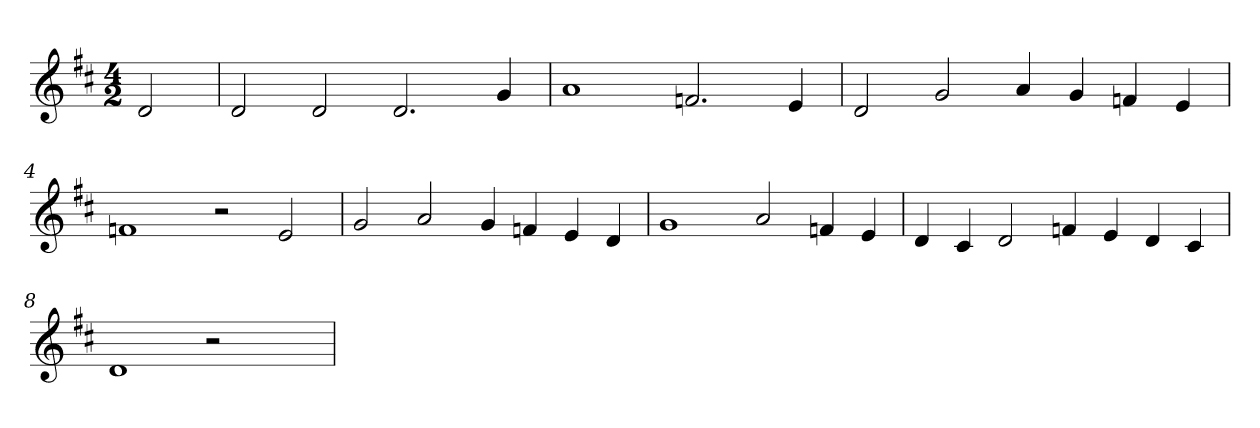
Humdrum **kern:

**kern
*part1
*staff1
*clefG2
*k[f#c#]
*D:
*M4/2
=
2d
=1
2d
2d
2.d
4g
=2
1a
2.fn
4e
=3
2d
2g
4a
4g
4fn
4e
=4
1fn
2r
2e
=5
2g
2a
4g
4fn
4e
4d
=6
1g
2a
4fn
4e
=7
4d
4c#
2d
4fn
4e
4d
4c#
=8
1d
2r
2ryy
=
*-
